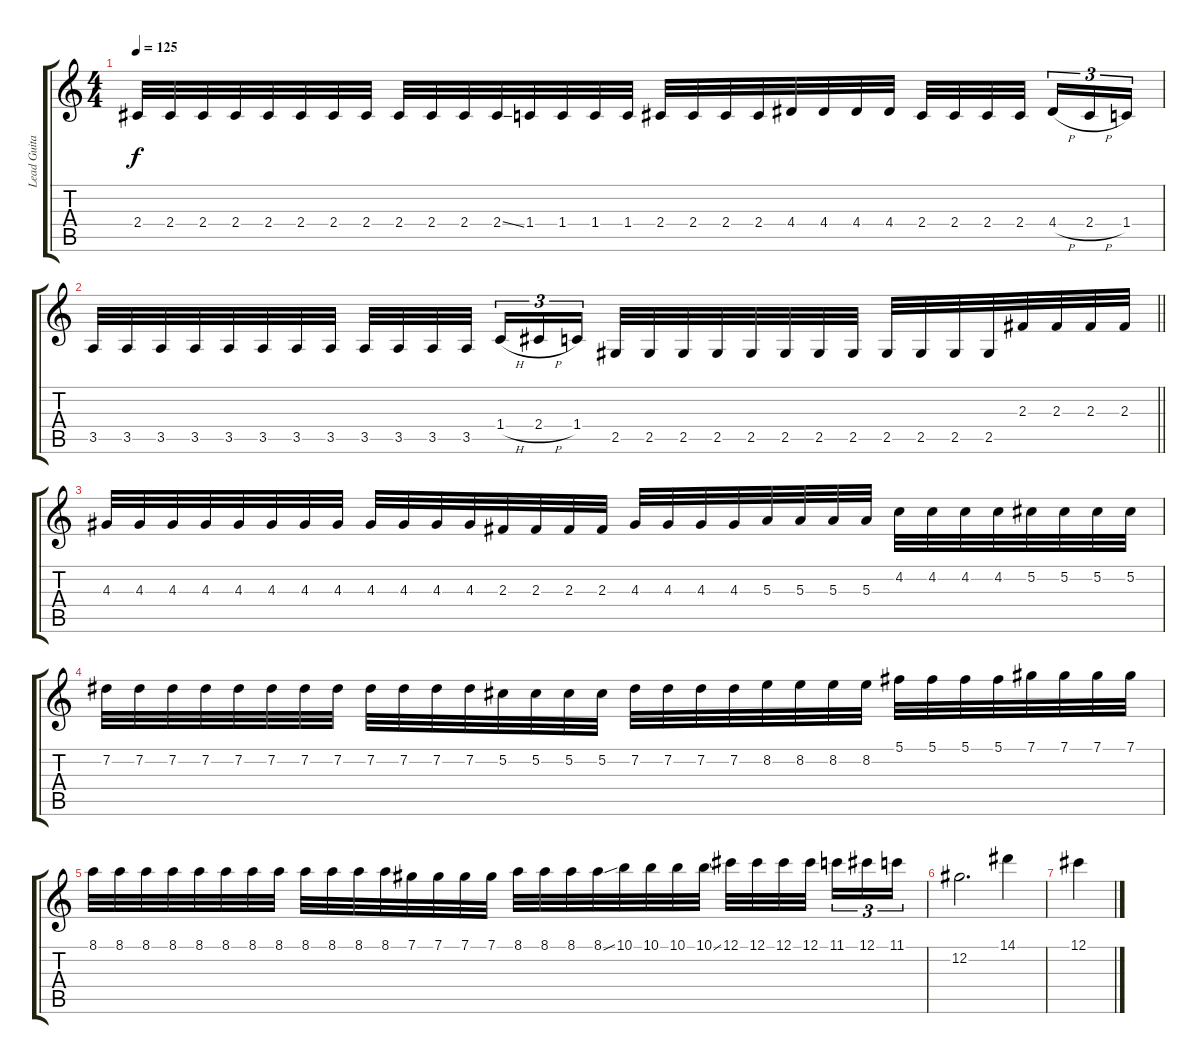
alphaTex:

\track ("Lead Guitar" "Lead Guita") {instrument distortionguitar}
\staff {score tabs}
\tuning (Db4 Ab3 E3 B2 Gb2 B1) {hide}
\ts (4 4)
\tempo 125
\clef g2
\ks c
2.4.32{dy f} 2.4.32 2.4.32 2.4.32 2.4.32 2.4.32 2.4.32 2.4.32 2.4.32 2.4.32 2.4.32 2.4{ss}.32 1.4.32 1.4.32 1.4.32 1.4.32 2.4.32 2.4.32 2.4.32 2.4.32 4.4.32 4.4.32 4.4.32 4.4.32 2.4.32 2.4.32 2.4.32 2.4.32{beam splitsecondary} 4.4{h}.16{tu (3 2)} 2.4{h}.16{tu (3 2)} 1.4.16{tu (3 2)} |
\barLineRight lightlight
3.5.32 3.5.32 3.5.32 3.5.32 3.5.32 3.5.32 3.5.32 3.5.32 3.5.32 3.5.32 3.5.32 3.5.32{beam splitsecondary} 1.4{h}.16{tu (3 2)} 2.4{h}.16{tu (3 2)} 1.4.16{tu (3 2)} 2.5.32 2.5.32 2.5.32 2.5.32 2.5.32 2.5.32 2.5.32 2.5.32 2.5.32 2.5.32 2.5.32 2.5.32 2.3.32 2.3.32 2.3.32 2.3.32 |
4.3.32 4.3.32 4.3.32 4.3.32 4.3.32 4.3.32 4.3.32 4.3.32 4.3.32 4.3.32 4.3.32 4.3.32 2.3.32 2.3.32 2.3.32 2.3.32 4.3.32 4.3.32 4.3.32 4.3.32 5.3.32 5.3.32 5.3.32 5.3.32 4.2.32 4.2.32 4.2.32 4.2.32 5.2.32 5.2.32 5.2.32 5.2.32 |
7.2.32 7.2.32 7.2.32 7.2.32 7.2.32 7.2.32 7.2.32 7.2.32 7.2.32 7.2.32 7.2.32 7.2.32 5.2.32 5.2.32 5.2.32 5.2.32 7.2.32 7.2.32 7.2.32 7.2.32 8.2.32 8.2.32 8.2.32 8.2.32 5.1.32 5.1.32 5.1.32 5.1.32 7.1.32 7.1.32 7.1.32 7.1.32 |
8.1.32 8.1.32 8.1.32 8.1.32 8.1.32 8.1.32 8.1.32 8.1.32 8.1.32 8.1.32 8.1.32 8.1.32 7.1.32 7.1.32 7.1.32 7.1.32 8.1.32 8.1.32 8.1.32 8.1{ss}.32 10.1.32 10.1.32 10.1.32 10.1{ss}.32 12.1.32 12.1.32 12.1.32 12.1.32{beam splitsecondary} 11.1.16{tu (3 2)} 12.1.16{tu (3 2)} 11.1.16{tu (3 2)} |
12.2.2{d} 14.1.4 |
12.1.4
